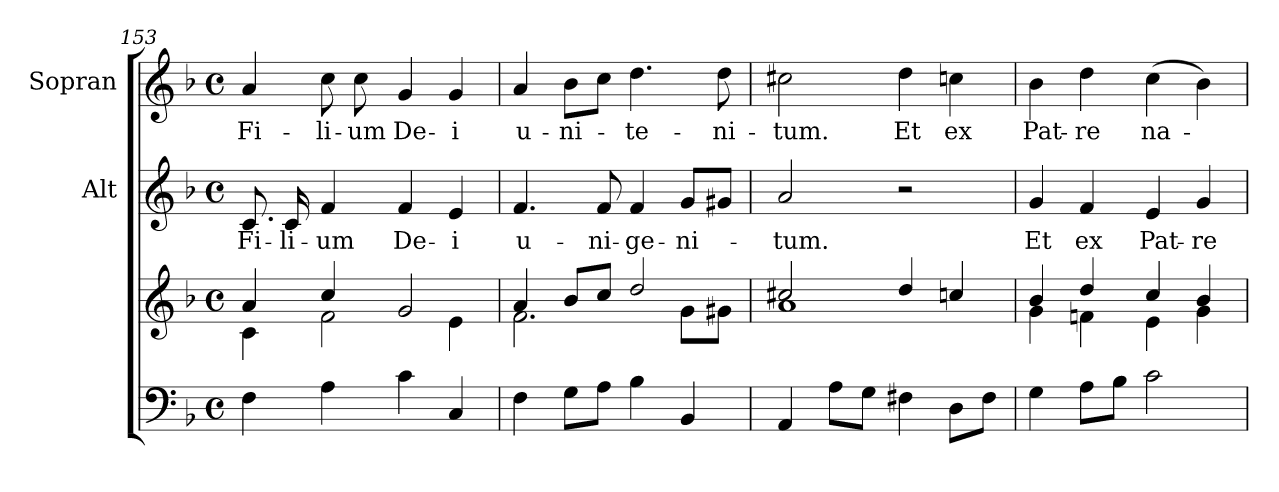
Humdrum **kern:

**kern	**kern	**kern	**text	**kern	**text
*part3	*part3	*part2	*part2	*part1	*part1
*staff4	*staff3	*staff2	*staff2	*staff1	*staff1
*	*	*I"Alt	*	*I"Sopran	*
*	*	*I'A.	*	*I'S.	*
*clefF4	*clefG2	*clefG2	*	*clefG2	*
*k[b-]	*k[b-]	*k[b-]	*	*k[b-]	*
*F:	*F:	*F:	*	*F:	*
*M4/4	*M4/4	*M4/4	*	*M4/4	*
*met(c)	*met(c)	*met(c)	*	*met(c)	*
=153	=153	=153	=153	=153	=153
*	*^	*	*	*	*
!	!	!	!	!LO:LY:b	!	!LO:LY:b
4F\	4a/	4c\	8.c/	Fi-	4a/	Fi-
!	!	!	!	!LO:LY:b	!	!
.	.	.	16c/	-li-	.	.
!	!	!	!	!LO:LY:b	!	!LO:LY:b
4A\	4cc/	2f\	4f/	-um	8cc\	-li-
!	!	!	!	!	!	!LO:LY:b
.	.	.	.	.	8cc\	-um
!	!	!	!	!LO:LY:b	!	!LO:LY:b
4c\	2g/	.	4f/	De-	4g/	De-
!	!	!	!	!LO:LY:b	!	!LO:LY:b
4C/	.	4e\	4e/	-i	4g/	-i
=154	=154	=154	=154	=154	=154	=154
!	!	!	!	!LO:LY:b	!	!LO:LY:b
4F\	4a/	2.f\	4.f/	u-	4a/	u-
!	!	!	!	!	!	!LO:LY:b
8G\L	8b-/L	.	.	.	8b-\L	-ni-
!	!	!	!	!LO:LY:b	!	!
8A\J	8cc/J	.	8f/	-ni-	8cc\J	.
!	!	!	!	!LO:LY:b	!	!LO:LY:b
4B-\	2dd/	.	4f/	-ge-	4.dd\	-te-
!	!	!	!	!LO:LY:b	!	!
4BB-/	.	8g\L	8g/L	-ni-	.	.
!	!	!	!	!	!	!LO:LY:b
.	.	8g#X\J	8g#X/J	.	8dd\	-ni-
=155	=155	=155	=155	=155	=155	=155
!	!	!	!	!LO:LY:b	!	!LO:LY:b
4AA/	2cc#X/	1a	2a/	-tum.	2cc#X\	-tum.
8A\L	.	.	.	.	.	.
8G\J	.	.	.	.	.	.
!	!	!	!	!	!	!LO:LY:b
4F#X\	4dd/	.	2r	.	4dd\	Et
!	!	!	!	!	!	!LO:LY:b
8D\L	4ccn/	.	.	.	4ccn\	ex
8F#\J	.	.	.	.	.	.
=156	=156	=156	=156	=156	=156	=156
!	!	!	!	!LO:LY:b	!	!LO:LY:b
4G\	4b-/	4g\	4g/	Et	4b-\	Pat-
!	!	!	!	!LO:LY:b	!	!LO:LY:b
8A\L	4dd/	4fn\	4f/	ex	4dd\	-re
8B-\J	.	.	.	.	.	.
!	!	!	!	!LO:LY:b	!	!LO:LY:b
2c\	4cc/	4e\	4e/	Pat-	(>4cc\	na-
!	!	!	!	!LO:LY:b	!	!
.	4b-/	4g\	4g/	-re	4b-\)	.
*	*v	*v	*	*	*	*
=	=	=	=	=	=
*-	*-	*-	*-	*-	*-
